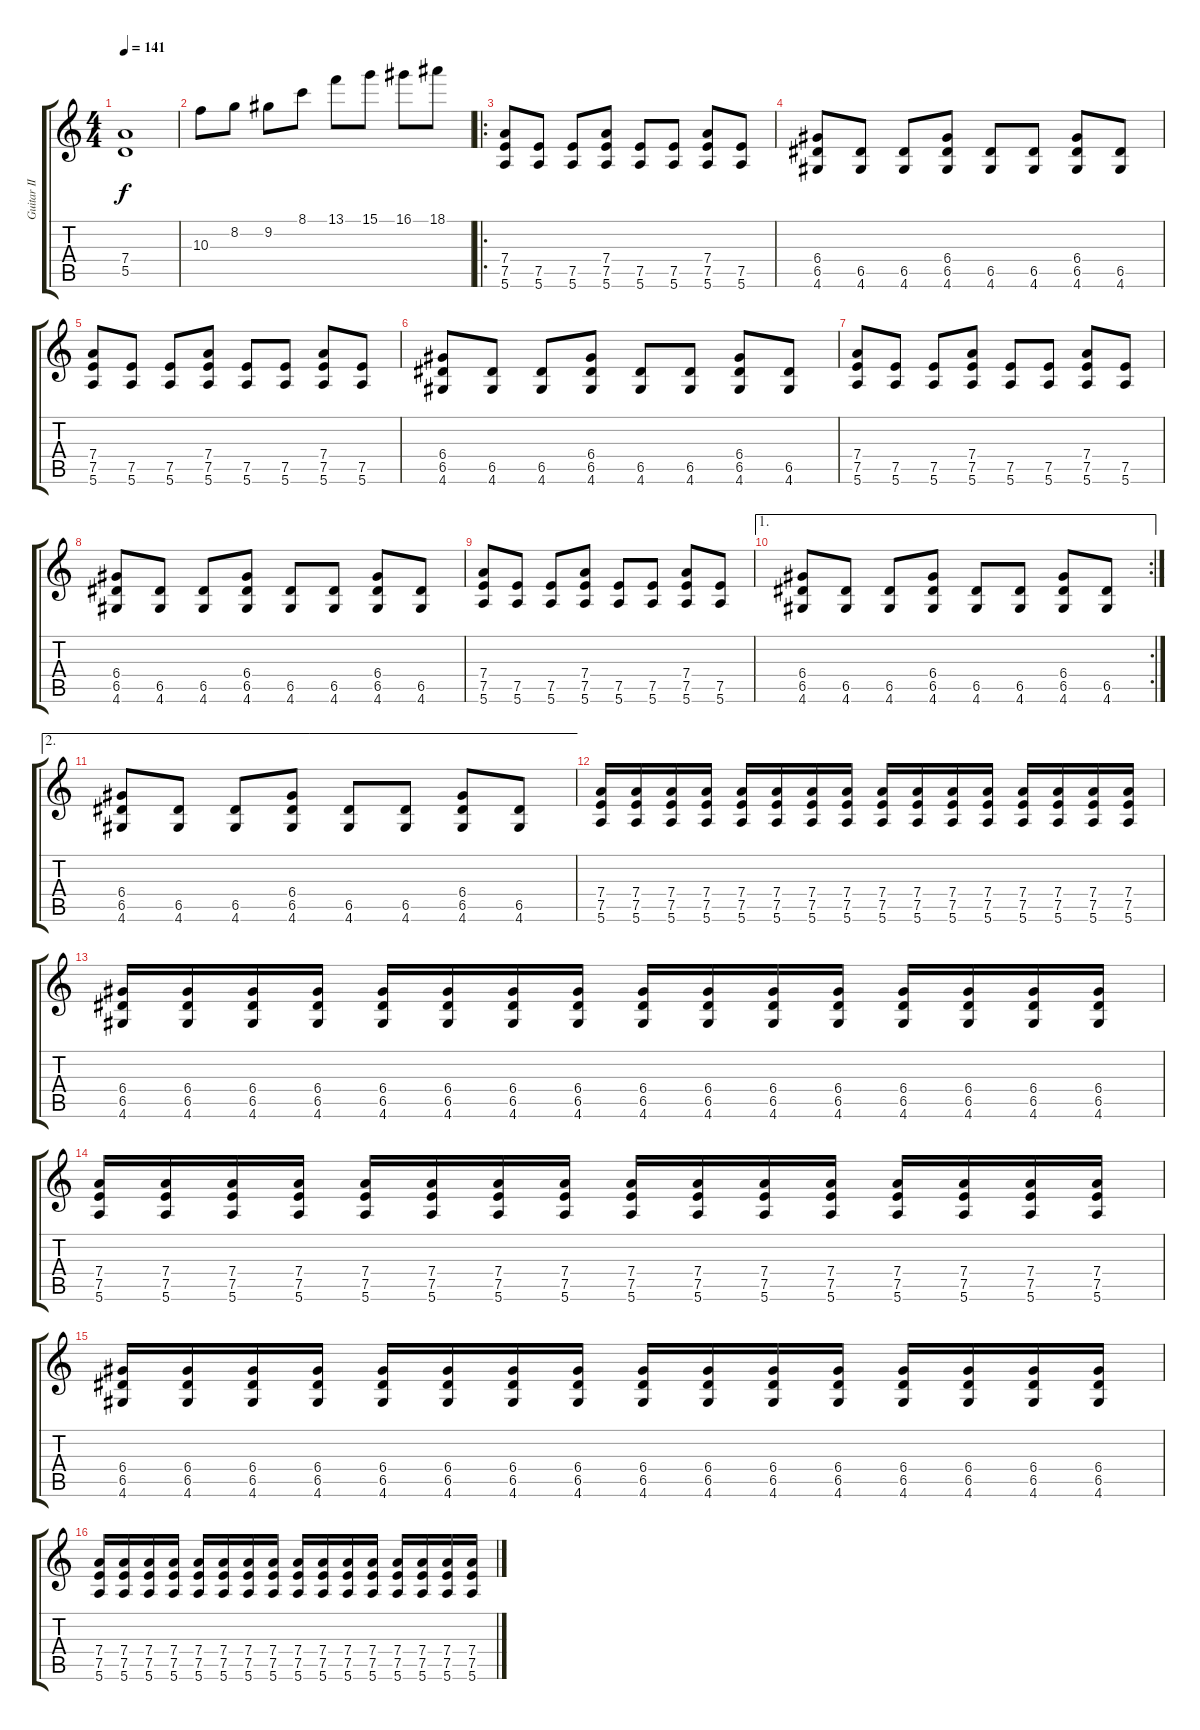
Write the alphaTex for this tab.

\track ("Guitar II" "Guitar II") {instrument distortionguitar}
\staff {score tabs}
\tuning (E4 B3 G3 D3 A2 E2) {hide}
\ts (4 4)
\tempo 141
\clef g2
\ks c
(7.4 5.5).1{dy f} |
10.3.8 8.2.8 9.2.8 8.1.8 13.1.8 15.1.8 16.1.8 18.1.8 |
\ro
(7.4 7.5 5.6).8 (7.5 5.6).8 (7.5 5.6).8 (7.4 7.5 5.6).8 (7.5 5.6).8 (7.5 5.6).8 (7.4 7.5 5.6).8 (7.5 5.6).8 |
(6.4 6.5 4.6).8 (6.5 4.6).8 (6.5 4.6).8 (6.4 6.5 4.6).8 (6.5 4.6).8 (6.5 4.6).8 (6.4 6.5 4.6).8 (6.5 4.6).8 |
(7.4 7.5 5.6).8 (7.5 5.6).8 (7.5 5.6).8 (7.4 7.5 5.6).8 (7.5 5.6).8 (7.5 5.6).8 (7.4 7.5 5.6).8 (7.5 5.6).8 |
(6.4 6.5 4.6).8 (6.5 4.6).8 (6.5 4.6).8 (6.4 6.5 4.6).8 (6.5 4.6).8 (6.5 4.6).8 (6.4 6.5 4.6).8 (6.5 4.6).8 |
(7.4 7.5 5.6).8 (7.5 5.6).8 (7.5 5.6).8 (7.4 7.5 5.6).8 (7.5 5.6).8 (7.5 5.6).8 (7.4 7.5 5.6).8 (7.5 5.6).8 |
(6.4 6.5 4.6).8 (6.5 4.6).8 (6.5 4.6).8 (6.4 6.5 4.6).8 (6.5 4.6).8 (6.5 4.6).8 (6.4 6.5 4.6).8 (6.5 4.6).8 |
(7.4 7.5 5.6).8 (7.5 5.6).8 (7.5 5.6).8 (7.4 7.5 5.6).8 (7.5 5.6).8 (7.5 5.6).8 (7.4 7.5 5.6).8 (7.5 5.6).8 |
\ae 1
\rc 2
(6.4 6.5 4.6).8 (6.5 4.6).8 (6.5 4.6).8 (6.4 6.5 4.6).8 (6.5 4.6).8 (6.5 4.6).8 (6.4 6.5 4.6).8 (6.5 4.6).8 |
\ae 2
(6.4 6.5 4.6).8 (6.5 4.6).8 (6.5 4.6).8 (6.4 6.5 4.6).8 (6.5 4.6).8 (6.5 4.6).8 (6.4 6.5 4.6).8 (6.5 4.6).8 |
(7.4 7.5 5.6).16 (7.4 7.5 5.6).16 (7.4 7.5 5.6).16 (7.4 7.5 5.6).16 (7.4 7.5 5.6).16 (7.4 7.5 5.6).16 (7.4 7.5 5.6).16 (7.4 7.5 5.6).16 (7.4 7.5 5.6).16 (7.4 7.5 5.6).16 (7.4 7.5 5.6).16 (7.4 7.5 5.6).16 (7.4 7.5 5.6).16 (7.4 7.5 5.6).16 (7.4 7.5 5.6).16 (7.4 7.5 5.6).16 |
(6.4 6.5 4.6).16 (6.4 6.5 4.6).16 (6.4 6.5 4.6).16 (6.4 6.5 4.6).16 (6.4 6.5 4.6).16 (6.4 6.5 4.6).16 (6.4 6.5 4.6).16 (6.4 6.5 4.6).16 (6.4 6.5 4.6).16 (6.4 6.5 4.6).16 (6.4 6.5 4.6).16 (6.4 6.5 4.6).16 (6.4 6.5 4.6).16 (6.4 6.5 4.6).16 (6.4 6.5 4.6).16 (6.4 6.5 4.6).16 |
(7.4 7.5 5.6).16 (7.4 7.5 5.6).16 (7.4 7.5 5.6).16 (7.4 7.5 5.6).16 (7.4 7.5 5.6).16 (7.4 7.5 5.6).16 (7.4 7.5 5.6).16 (7.4 7.5 5.6).16 (7.4 7.5 5.6).16 (7.4 7.5 5.6).16 (7.4 7.5 5.6).16 (7.4 7.5 5.6).16 (7.4 7.5 5.6).16 (7.4 7.5 5.6).16 (7.4 7.5 5.6).16 (7.4 7.5 5.6).16 |
(6.4 6.5 4.6).16 (6.4 6.5 4.6).16 (6.4 6.5 4.6).16 (6.4 6.5 4.6).16 (6.4 6.5 4.6).16 (6.4 6.5 4.6).16 (6.4 6.5 4.6).16 (6.4 6.5 4.6).16 (6.4 6.5 4.6).16 (6.4 6.5 4.6).16 (6.4 6.5 4.6).16 (6.4 6.5 4.6).16 (6.4 6.5 4.6).16 (6.4 6.5 4.6).16 (6.4 6.5 4.6).16 (6.4 6.5 4.6).16 |
(7.4 7.5 5.6).16 (7.4 7.5 5.6).16 (7.4 7.5 5.6).16 (7.4 7.5 5.6).16 (7.4 7.5 5.6).16 (7.4 7.5 5.6).16 (7.4 7.5 5.6).16 (7.4 7.5 5.6).16 (7.4 7.5 5.6).16 (7.4 7.5 5.6).16 (7.4 7.5 5.6).16 (7.4 7.5 5.6).16 (7.4 7.5 5.6).16 (7.4 7.5 5.6).16 (7.4 7.5 5.6).16 (7.4 7.5 5.6).16
